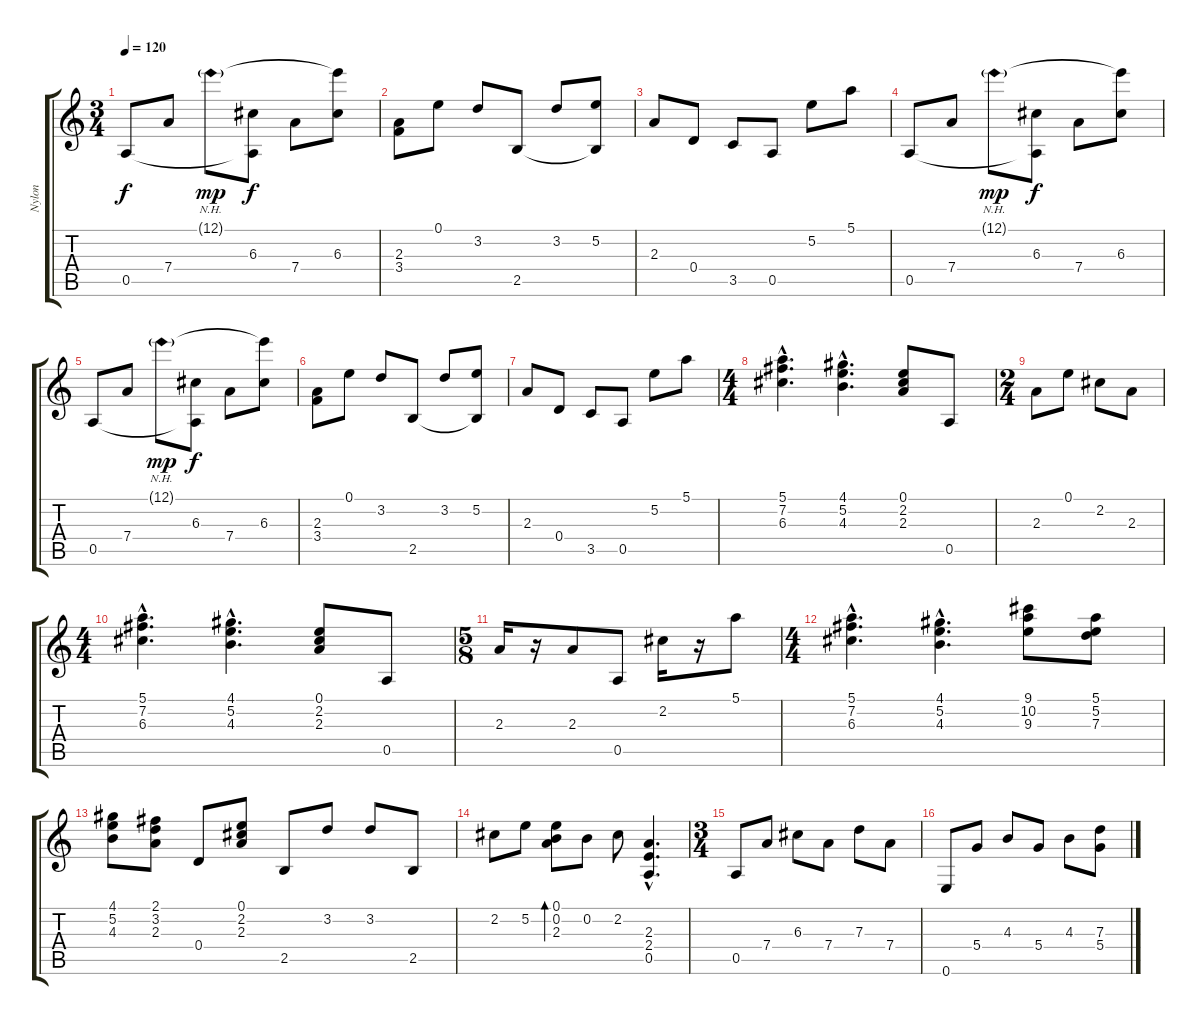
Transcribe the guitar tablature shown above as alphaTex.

\track ("Nylon" "Nylon") {instrument acousticguitarnylon}
\staff {score tabs}
\tuning (E4 B3 G3 D3 A2 E2) {hide}
\ts (3 4)
\tempo 120
\clef g2
\ks c
0.5.8{dy f} 7.4.8 12.1{nh g}.8{dy mp} (6.3 0.5{t}).8{dy f} 7.4.8 (12.1{t} 6.3).8 |
(2.3 3.4).8 0.1.8 3.2.8 2.5.8 3.2.8 (5.2 2.5{t}).8 |
2.3.8 0.4.8 3.5.8 0.5.8 5.2.8 5.1.8 |
0.5.8 7.4.8 12.1{nh g}.8{dy mp} (6.3 0.5{t}).8{dy f} 7.4.8 (12.1{t} 6.3).8 |
0.5.8 7.4.8 12.1{nh g}.8{dy mp} (6.3 0.5{t}).8{dy f} 7.4.8 (12.1{t} 6.3).8 |
(2.3 3.4).8 0.1.8 3.2.8 2.5.8 3.2.8 (5.2 2.5{t}).8 |
2.3.8 0.4.8 3.5.8 0.5.8 5.2.8 5.1.8 |
\ts (4 4)
(5.1{hac} 7.2{hac} 6.3{hac}).4{d} (4.1{hac} 5.2{hac} 4.3{hac}).4{d} (0.1 2.2 2.3).8 0.5.8 |
\ts (2 4)
2.3.8 0.1.8 2.2.8 2.3.8 |
\ts (4 4)
(5.1{hac} 7.2{hac} 6.3{hac}).4{d} (4.1{hac} 5.2{hac} 4.3{hac}).4{d} (0.1 2.2 2.3).8 0.5.8 |
\ts (5 8)
2.3.16 r.16 2.3.8 0.5.8 2.2.16 r.16 5.1.8 |
\ts (4 4)
(5.1{hac} 7.2{hac} 6.3{hac}).4{d} (4.1{hac} 5.2{hac} 4.3{hac}).4{d} (9.1 10.2 9.3).8 (5.1 5.2 7.3).8 |
(4.1 5.2 4.3).8 (2.1 3.2 2.3).8 0.4.8 (0.1 2.2 2.3).8 2.5.8 3.2.8 3.2.8 2.5.8 |
2.2.8 5.2.8 (0.1 0.2 2.3).8{bd 240} 0.2.8 2.2.8 (2.3{hac} 2.4{hac} 0.5{hac}).4{d} |
\ts (3 4)
0.5.8 7.4.8 6.3.8 7.4.8 7.3.8 7.4.8 |
0.6.8 5.4.8 4.3.8 5.4.8 4.3.8 (7.3 5.4).8
